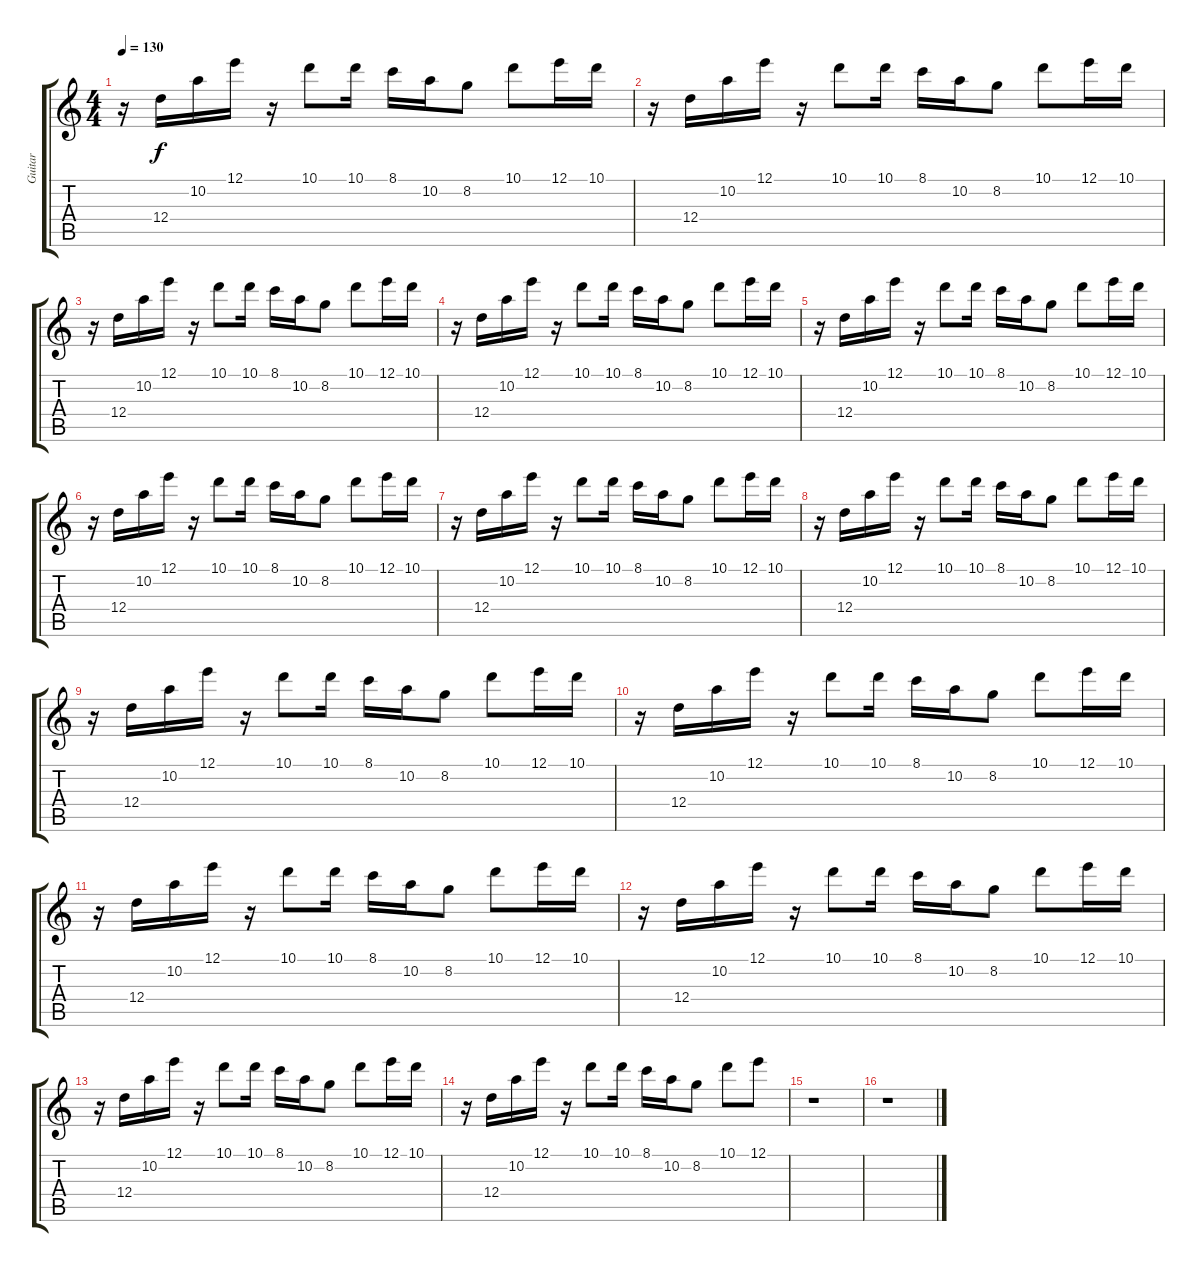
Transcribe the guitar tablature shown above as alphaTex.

\track ("Guitar" "Guitar") {instrument distortionguitar}
\staff {score tabs}
\tuning (E4 B3 G3 D3 A2 E2) {hide}
\ts (4 4)
\tempo 130
\clef g2
\ks c
r.16{dy f} 12.4.16 10.2.16 12.1.16 r.16 10.1.8 10.1.16 8.1.16 10.2.16 8.2.8 10.1.8 12.1.16 10.1.16 |
r.16 12.4.16 10.2.16 12.1.16 r.16 10.1.8 10.1.16 8.1.16 10.2.16 8.2.8 10.1.8 12.1.16 10.1.16 |
r.16 12.4.16 10.2.16 12.1.16 r.16 10.1.8 10.1.16 8.1.16 10.2.16 8.2.8 10.1.8 12.1.16 10.1.16 |
r.16 12.4.16 10.2.16 12.1.16 r.16 10.1.8 10.1.16 8.1.16 10.2.16 8.2.8 10.1.8 12.1.16 10.1.16 |
r.16 12.4.16 10.2.16 12.1.16 r.16 10.1.8 10.1.16 8.1.16 10.2.16 8.2.8 10.1.8 12.1.16 10.1.16 |
r.16 12.4.16 10.2.16 12.1.16 r.16 10.1.8 10.1.16 8.1.16 10.2.16 8.2.8 10.1.8 12.1.16 10.1.16 |
r.16 12.4.16 10.2.16 12.1.16 r.16 10.1.8 10.1.16 8.1.16 10.2.16 8.2.8 10.1.8 12.1.16 10.1.16 |
r.16 12.4.16 10.2.16 12.1.16 r.16 10.1.8 10.1.16 8.1.16 10.2.16 8.2.8 10.1.8 12.1.16 10.1.16 |
r.16 12.4.16 10.2.16 12.1.16 r.16 10.1.8 10.1.16 8.1.16 10.2.16 8.2.8 10.1.8 12.1.16 10.1.16 |
r.16 12.4.16 10.2.16 12.1.16 r.16 10.1.8 10.1.16 8.1.16 10.2.16 8.2.8 10.1.8 12.1.16 10.1.16 |
r.16 12.4.16 10.2.16 12.1.16 r.16 10.1.8 10.1.16 8.1.16 10.2.16 8.2.8 10.1.8 12.1.16 10.1.16 |
r.16 12.4.16 10.2.16 12.1.16 r.16 10.1.8 10.1.16 8.1.16 10.2.16 8.2.8 10.1.8 12.1.16 10.1.16 |
r.16 12.4.16 10.2.16 12.1.16 r.16 10.1.8 10.1.16 8.1.16 10.2.16 8.2.8 10.1.8 12.1.16 10.1.16 |
r.16 12.4.16 10.2.16 12.1.16 r.16 10.1.8 10.1.16 8.1.16 10.2.16 8.2.8 10.1.8 12.1.8 |
r.1 |
r.1
